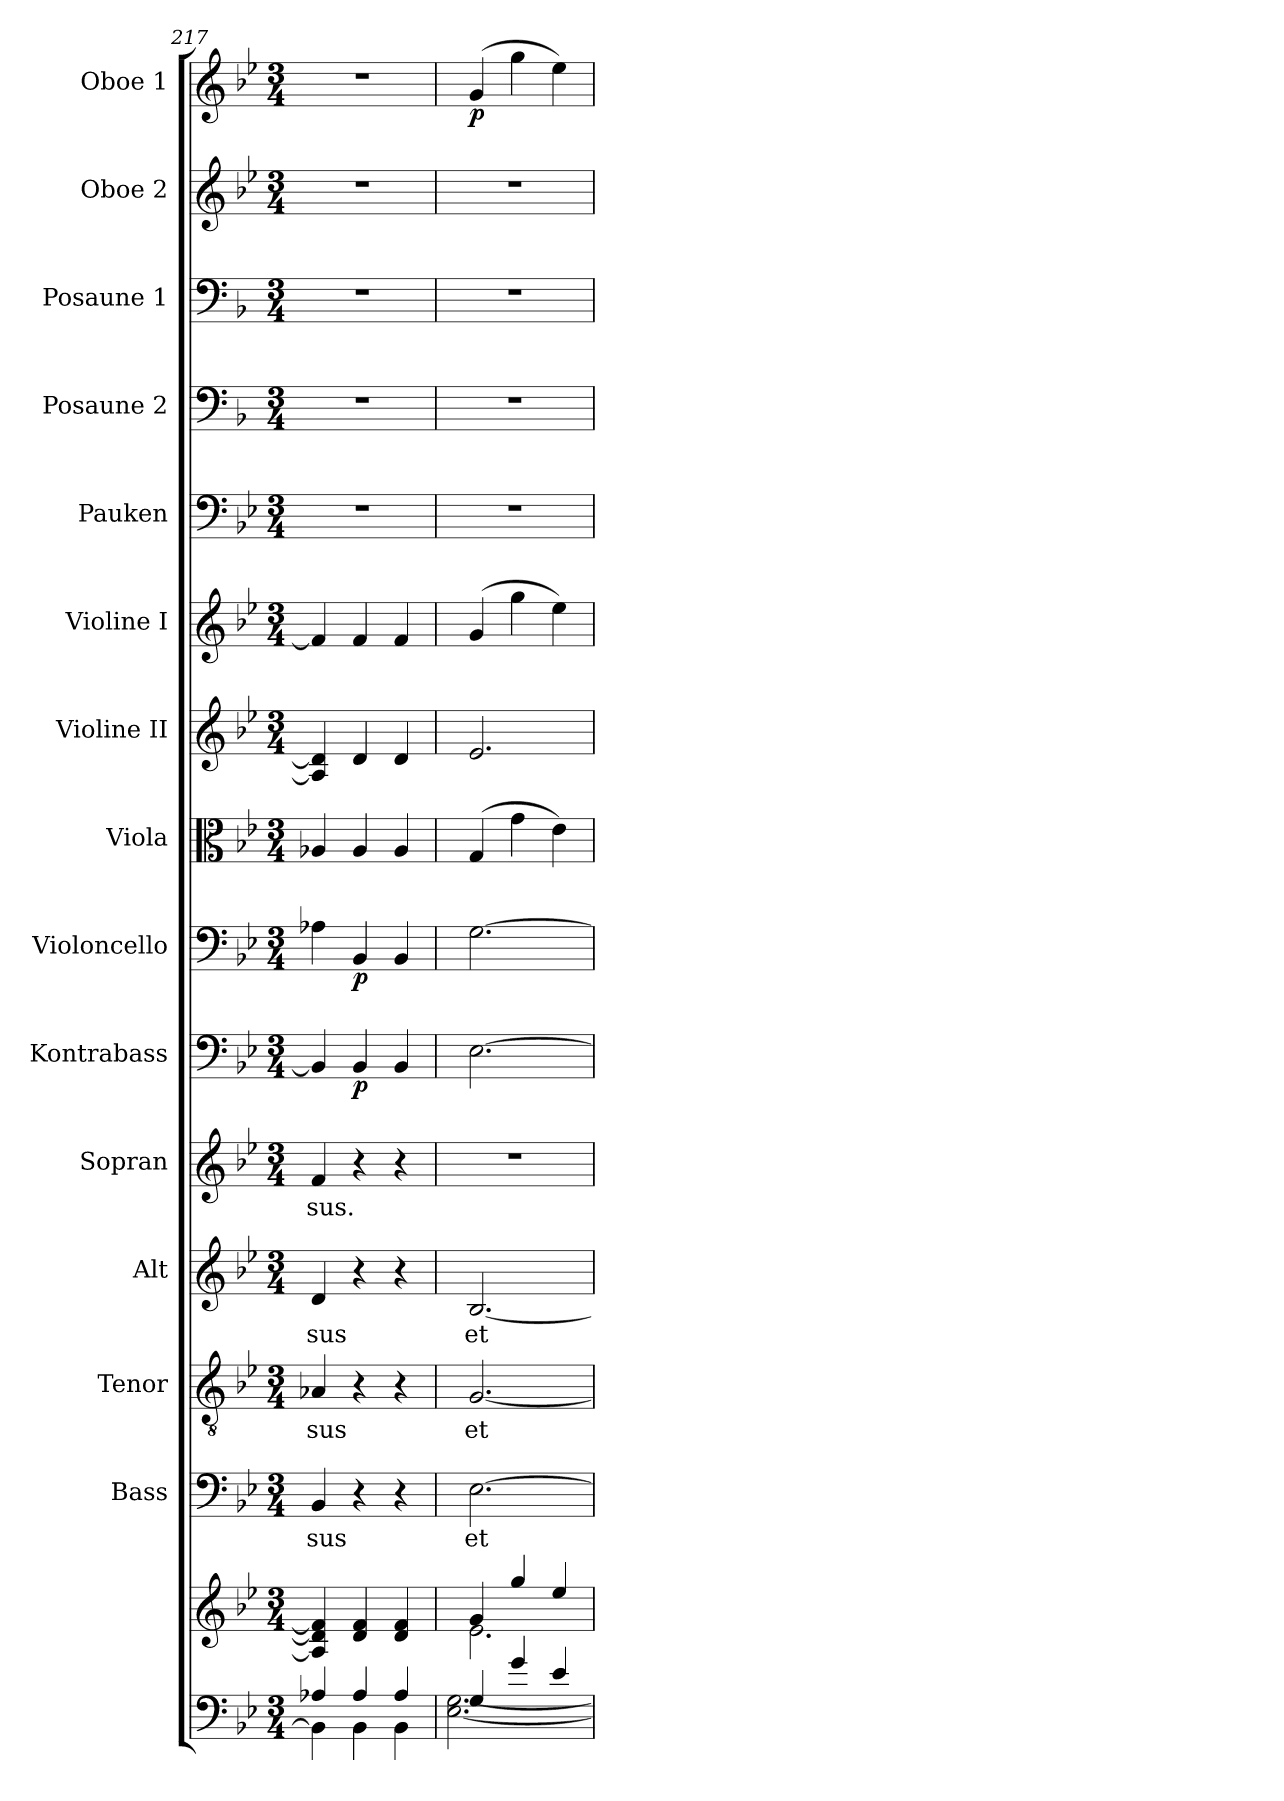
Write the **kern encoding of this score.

**kern	**kern	**kern	**text	**kern	**text	**kern	**text	**kern	**text	**kern	**dynam	**kern	**dynam	**kern	**kern	**kern	**kern	**kern	**kern	**kern	**kern	**dynam
*part15	*part15	*part14	*part14	*part13	*part13	*part12	*part12	*part11	*part11	*part10	*part10	*part9	*part9	*part8	*part7	*part6	*part5	*part4	*part3	*part2	*part1	*part1
*staff16	*staff15	*staff14	*staff14	*staff13	*staff13	*staff12	*staff12	*staff11	*staff11	*staff10	*staff10	*staff9	*staff9	*staff8	*staff7	*staff6	*staff5	*staff4	*staff3	*staff2	*staff1	*staff1
*	*	*I"Bass	*	*I"Tenor	*	*I"Alt	*	*I"Sopran	*	*I"Kontrabass	*	*I"Violoncello	*	*I"Viola	*I"Violine II	*I"Violine I	*I"Pauken	*I"Posaune 2	*I"Posaune 1	*I"Oboe 2	*I"Oboe 1	*
*	*	*I'B.	*	*I'T.	*	*I'A.	*	*I'S.	*	*I'Kb.	*	*I'Vc.	*	*I'Vla.	*I'Vl. II	*I'Vl. I	*I'Pk.	*I'Pos. 2	*I'Pos. 1	*I'Ob. 2	*I'Ob. 1	*
*clefF4	*clefG2	*clefF4	*	*clefGv2	*	*clefG2	*	*clefG2	*	*clefF4	*	*clefF4	*	*clefC3	*clefG2	*clefG2	*clefF4	*clefF4	*clefF4	*clefG2	*clefG2	*
*	*	*	*	*	*	*	*	*	*	*ITrd7c12	*	*	*	*	*	*	*	*ITrd4c7	*ITrd4c7	*	*	*
*k[b-e-]	*k[b-e-]	*k[b-e-]	*	*k[b-e-]	*	*k[b-e-]	*	*k[b-e-]	*	*k[b-e-]	*	*k[b-e-]	*	*k[b-e-]	*k[b-e-]	*k[b-e-]	*k[b-e-]	*k[b-e-]	*k[b-e-]	*k[b-e-]	*k[b-e-]	*
*B-:	*B-:	*B-:	*	*B-:	*	*B-:	*	*B-:	*	*B-:	*	*B-:	*	*B-:	*B-:	*B-:	*B-:	*B-:	*B-:	*B-:	*B-:	*
*M3/4	*M3/4	*M3/4	*	*M3/4	*	*M3/4	*	*M3/4	*	*M3/4	*	*M3/4	*	*M3/4	*M3/4	*M3/4	*M3/4	*M3/4	*M3/4	*M3/4	*M3/4	*
=217	=217	=217	=217	=217	=217	=217	=217	=217	=217	=217	=217	=217	=217	=217	=217	=217	=217	=217	=217	=217	=217	=217
*^	*	*	*	*	*	*	*	*	*	*	*	*	*	*	*	*	*	*	*	*	*	*
!	!	!	!	!LO:LY:b	!	!LO:LY:b	!	!LO:LY:b	!	!LO:LY:b	!	!	!	!	!	!	!	!	!	!	!	!	!
4A-X/	4BB-\]	4A-/] 4d/] 4f/]	4BB-/	-sus	4A-X/	-sus	4d/	-sus	4f/	-sus.	4BBB-/]	.	4A-X\	.	4A-X/	4A-/] 4d/]	4f/]	2.r	2.r	2.r	2.r	2.r	.
!	!	!	!	!	!	!	!	!	!	!	!	!LO:DY:b	!	!LO:DY:b	!	!	!	!	!	!	!	!	!
4A-/	4BB-\	4d/ 4f/	4r	.	4r	.	4r	.	4r	.	4BBB-/	p	4BB-/	p	4A-/	4d/	4f/	.	.	.	.	.	.
4A-/	4BB-\	4d/ 4f/	4r	.	4r	.	4r	.	4r	.	4BBB-/	.	4BB-/	.	4A-/	4d/	4f/	.	.	.	.	.	.
=218	=218	=218	=218	=218	=218	=218	=218	=218	=218	=218	=218	=218	=218	=218	=218	=218	=218	=218	=218	=218	=218	=218	=218
*	*	*^	*	*	*	*	*	*	*	*	*	*	*	*	*	*	*	*	*	*	*	*	*
!	!	!	!	!	!LO:LY:b	!	!LO:LY:b	!	!LO:LY:b	!	!	!	!	!	!	!	!	!	!	!	!	!	!	!LO:DY:b
4G/	[<2.E-\ [<2.G\	4g/	2.e-\	[2.E-\	et	[2.G/	et	[2.B-/	et	2.r	.	[2.EE-\	.	[2.G\	.	(4G/	2.e-/	(4g/	2.r	2.r	2.r	2.r	(4g/	p
4g/	.	4gg/	.	.	.	.	.	.	.	.	.	.	.	.	.	4g\	.	4gg\	.	.	.	.	4gg\	.
4e-/	.	4ee-/	.	.	.	.	.	.	.	.	.	.	.	.	.	4e-\)	.	4ee-\)	.	.	.	.	4ee-\)	.
*v	*v	*	*	*	*	*	*	*	*	*	*	*	*	*	*	*	*	*	*	*	*	*	*	*
*	*v	*v	*	*	*	*	*	*	*	*	*	*	*	*	*	*	*	*	*	*	*	*	*
=	=	=	=	=	=	=	=	=	=	=	=	=	=	=	=	=	=	=	=	=	=	=
*-	*-	*-	*-	*-	*-	*-	*-	*-	*-	*-	*-	*-	*-	*-	*-	*-	*-	*-	*-	*-	*-	*-
